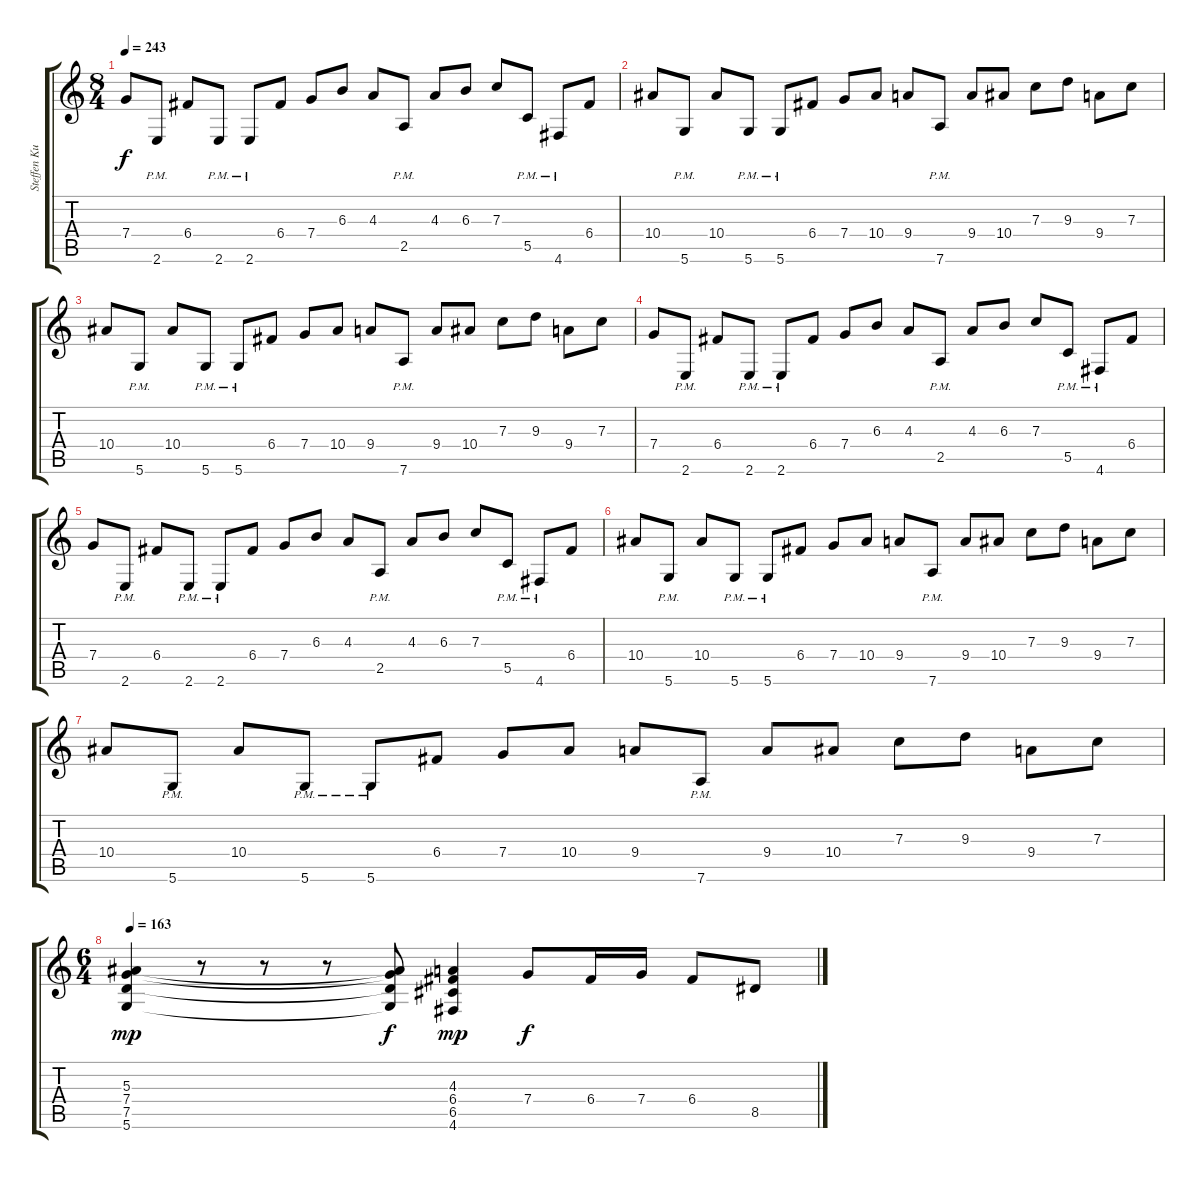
\track ("Steffen Kummerer" "Steffen Ku") {instrument distortionguitar}
\staff {score tabs}
\tuning (D4 A3 F3 C3 G2 D2) {hide}
\ts (8 4)
\tempo 243
\clef g2
\ks c
7.4.8{dy f} 2.6{pm}.8 6.4.8 2.6{pm}.8 2.6{pm}.8 6.4.8 7.4.8 6.3.8 4.3.8 2.5{pm}.8 4.3.8 6.3.8 7.3.8 5.5{pm}.8 4.6{pm}.8 6.4.8 |
10.4.8 5.6{pm}.8 10.4.8 5.6{pm}.8 5.6{pm}.8 6.4.8 7.4.8 10.4.8 9.4.8 7.6{pm}.8 9.4.8 10.4.8 7.3.8 9.3.8 9.4.8 7.3.8 |
10.4.8 5.6{pm}.8 10.4.8 5.6{pm}.8 5.6{pm}.8 6.4.8 7.4.8 10.4.8 9.4.8 7.6{pm}.8 9.4.8 10.4.8 7.3.8 9.3.8 9.4.8 7.3.8 |
7.4.8 2.6{pm}.8 6.4.8 2.6{pm}.8 2.6{pm}.8 6.4.8 7.4.8 6.3.8 4.3.8 2.5{pm}.8 4.3.8 6.3.8 7.3.8 5.5{pm}.8 4.6{pm}.8 6.4.8 |
7.4.8 2.6{pm}.8 6.4.8 2.6{pm}.8 2.6{pm}.8 6.4.8 7.4.8 6.3.8 4.3.8 2.5{pm}.8 4.3.8 6.3.8 7.3.8 5.5{pm}.8 4.6{pm}.8 6.4.8 |
10.4.8 5.6{pm}.8 10.4.8 5.6{pm}.8 5.6{pm}.8 6.4.8 7.4.8 10.4.8 9.4.8 7.6{pm}.8 9.4.8 10.4.8 7.3.8 9.3.8 9.4.8 7.3.8 |
10.4.8 5.6{pm}.8 10.4.8 5.6{pm}.8 5.6{pm}.8 6.4.8 7.4.8 10.4.8 9.4.8 7.6{pm}.8 9.4.8 10.4.8 7.3.8 9.3.8 9.4.8 7.3.8 |
\ts (6 4)
\tempo 163
(5.3 7.4 7.5 5.6).4{dy mp} r.8 r.8 r.8 (5.3{t} 7.4{t} 7.5{t} 5.6{t}).8{dy f} (4.3 6.4 6.5 4.6).4{dy mp} 7.4.8{dy f} 6.4.16 7.4.16 6.4.8 8.5.8
